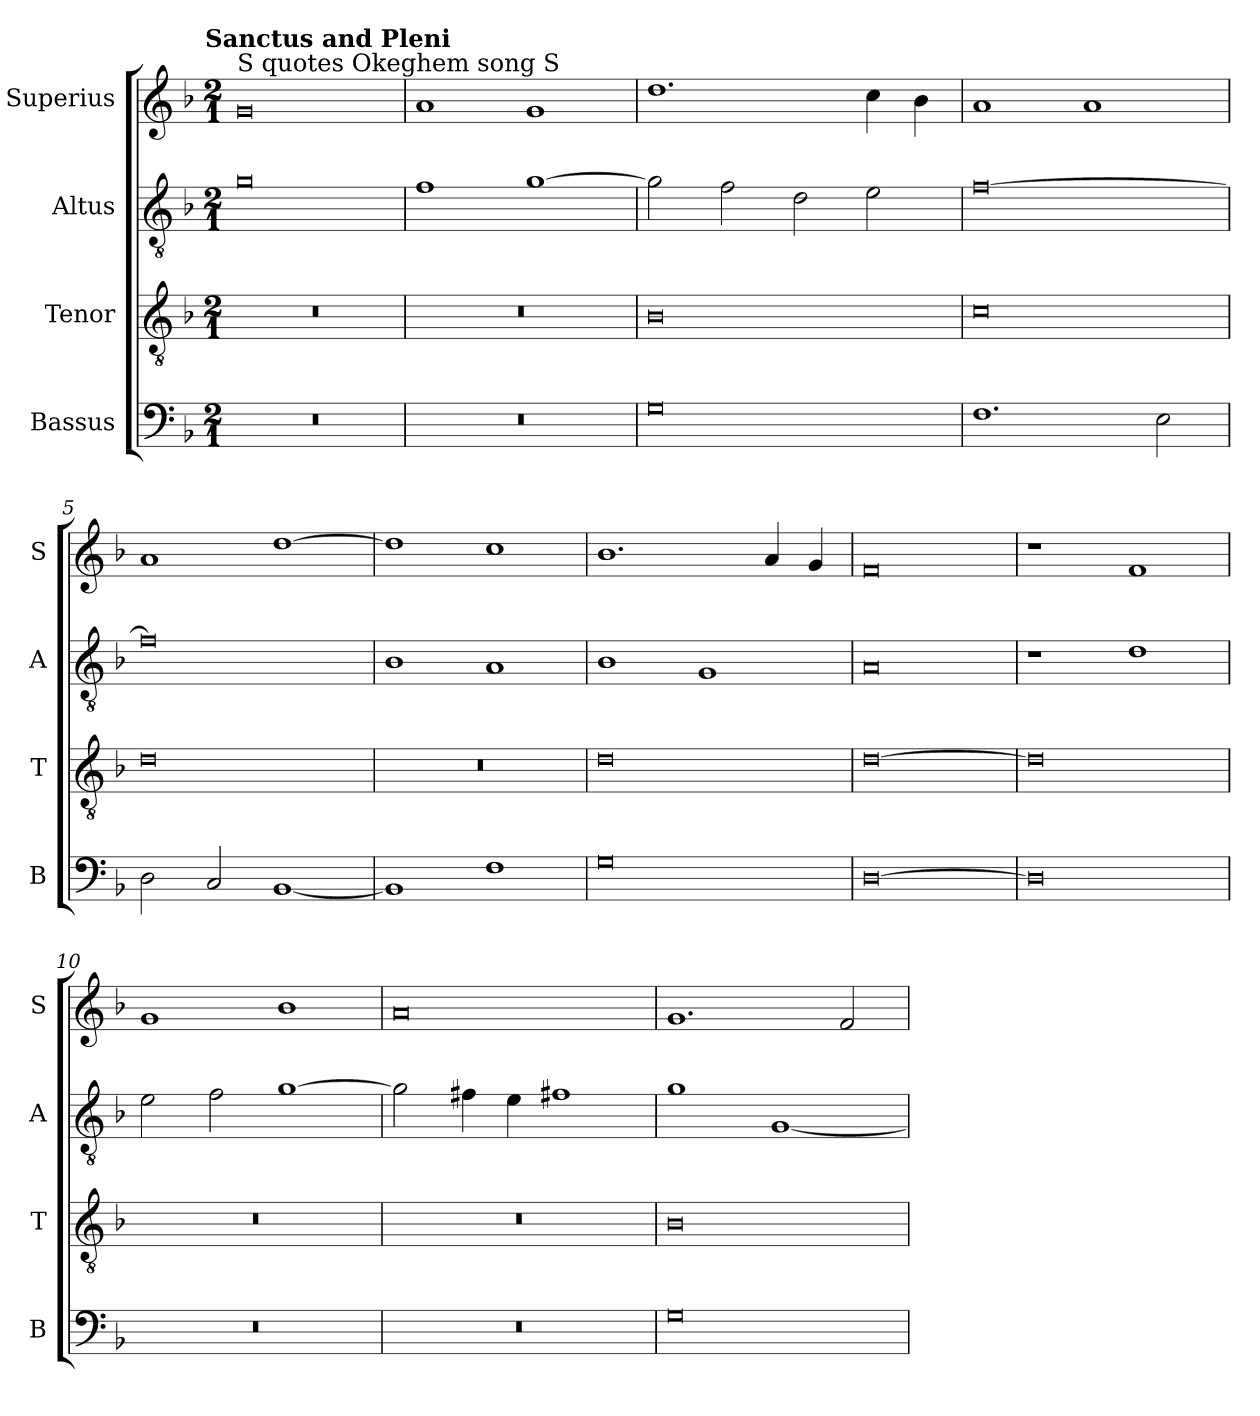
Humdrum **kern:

**kern	**kern	**kern	**kern
*part4	*part3	*part2	*part1
*staff4	*staff3	*staff2	*staff1
*I"Bassus	*I"Tenor	*I"Altus	*I"Superius
*I'B	*I'T	*I'A	*I'S
*clefF4	*clefGv2	*clefGv2	*clefG2
*k[b-]	*k[b-]	*k[b-]	*k[b-]
!!LO:TX:omd:t=Sanctus and Pleni
*M2/1	*M2/1	*M2/1	*M2/1
=1	=1	=1	=1
!	!	!	!LO:TX:a:t=S quotes Okeghem song S
0r	0r	0g	0g
=2	=2	=2	=2
0r	0r	1f	1a
.	.	[1g	1g
=3	=3	=3	=3
0G	0B-	2g\]	1.dd
.	.	2f\	.
.	.	2d\	.
.	.	2e\	4cc\
.	.	.	4b-\
=4	=4	=4	=4
1.F	0c	[0f	1a
.	.	.	1a
2E\	.	.	.
=5	=5	=5	=5
2D\	0d	0f]	1a
2C/	.	.	.
[1BB-	.	.	[1dd
=6	=6	=6	=6
1BB-]	0r	1B-	1dd]
1F	.	1A	1cc
=7	=7	=7	=7
0G	0d	1B-	1.b-
.	.	1G	.
.	.	.	4a/
.	.	.	4g/
=8	=8	=8	=8
[0D	[0d	0A	0f
=9	=9	=9	=9
0D]	0d]	1r	1r
.	.	1d	1f
=10	=10	=10	=10
0r	0r	2e\	1g
.	.	2f\	.
.	.	[1g	1b-
=11	=11	=11	=11
0r	0r	2g\]	0a
.	.	4f#X\	.
.	.	4e\	.
.	.	1f#X	.
=12	=12	=12	=12
0G	0B-	1g	1.g
.	.	[1G	.
.	.	.	2f/
=	=	=	=
*-	*-	*-	*-
